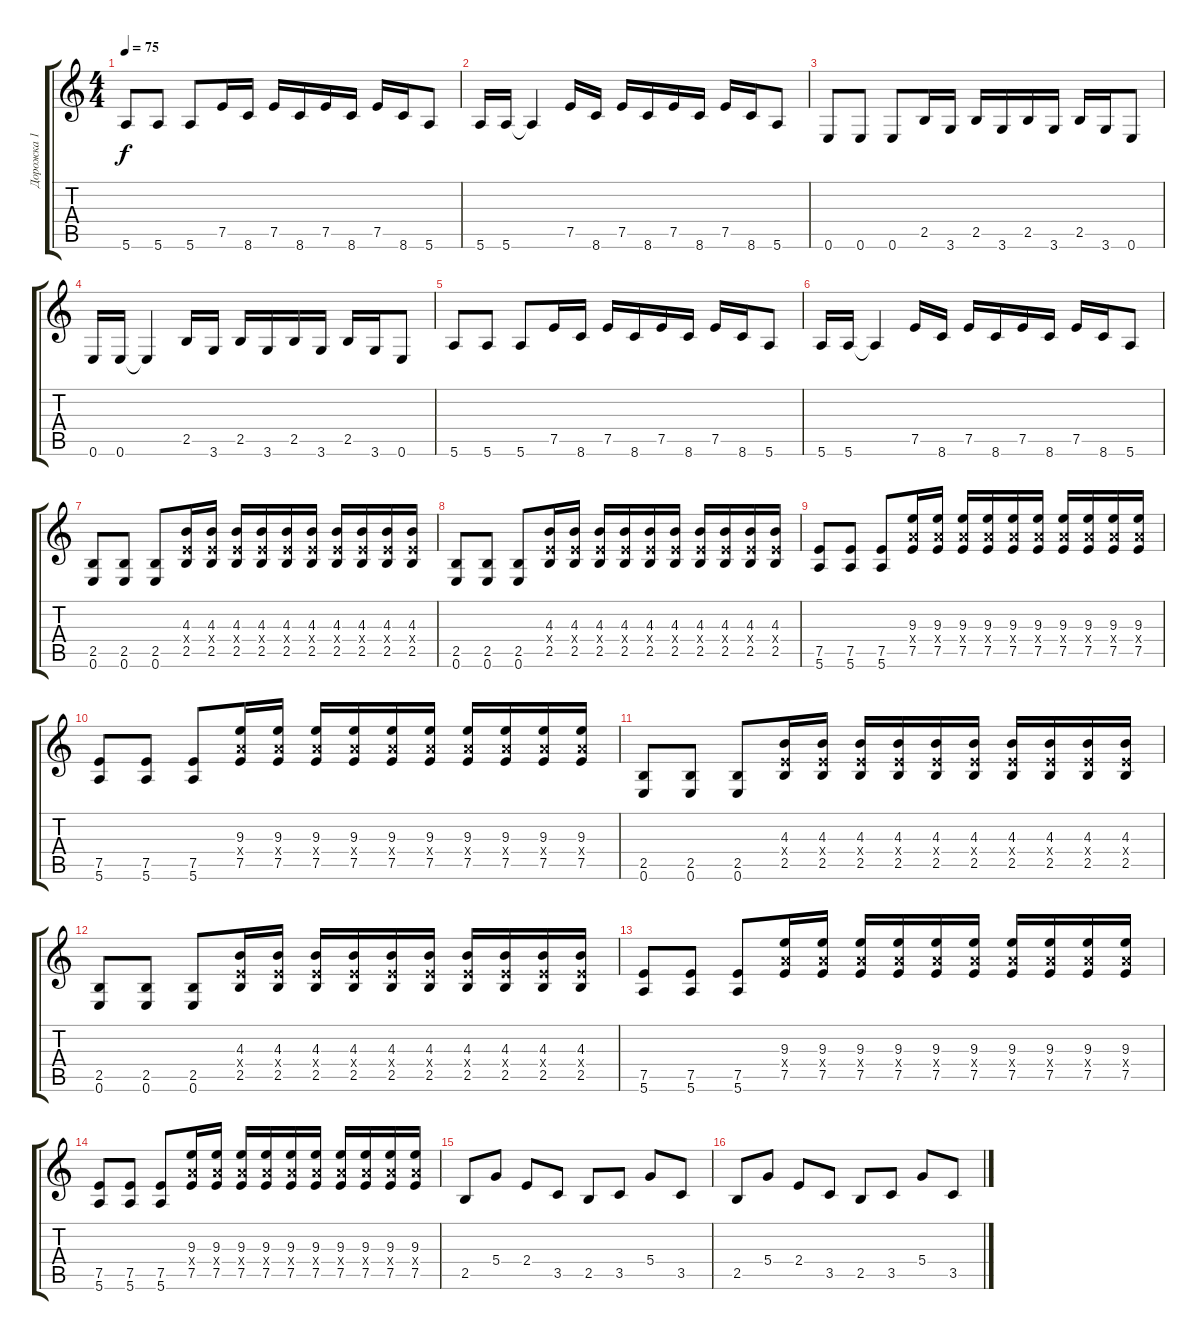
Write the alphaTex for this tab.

\track ("Дорожка 1" "Дорожка 1") {instrument overdrivenguitar}
\staff {score tabs}
\tuning (E4 B3 G3 D3 A2 E2) {hide}
\ts (4 4)
\tempo 75
\clef g2
\ks c
5.6.8{dy f} 5.6.8 5.6.8 7.5.16 8.6.16 7.5.16 8.6.16 7.5.16 8.6.16 7.5.16 8.6.16 5.6.8 |
5.6.16 5.6.16 5.6{t}.4 7.5.16 8.6.16 7.5.16 8.6.16 7.5.16 8.6.16 7.5.16 8.6.16 5.6.8 |
0.6.8 0.6.8 0.6.8 2.5.16 3.6.16 2.5.16 3.6.16 2.5.16 3.6.16 2.5.16 3.6.16 0.6.8 |
0.6.16 0.6.16 0.6{t}.4 2.5.16 3.6.16 2.5.16 3.6.16 2.5.16 3.6.16 2.5.16 3.6.16 0.6.8 |
5.6.8 5.6.8 5.6.8 7.5.16 8.6.16 7.5.16 8.6.16 7.5.16 8.6.16 7.5.16 8.6.16 5.6.8 |
5.6.16 5.6.16 5.6{t}.4 7.5.16 8.6.16 7.5.16 8.6.16 7.5.16 8.6.16 7.5.16 8.6.16 5.6.8 |
(2.5 0.6).8 (2.5 0.6).8 (2.5 0.6).8 (4.3 2.4{x} 2.5).16 (4.3 2.4{x} 2.5).16 (4.3 2.4{x} 2.5).16 (4.3 2.4{x} 2.5).16 (4.3 2.4{x} 2.5).16 (4.3 2.4{x} 2.5).16 (4.3 2.4{x} 2.5).16 (4.3 2.4{x} 2.5).16 (4.3 2.4{x} 2.5).16 (4.3 2.4{x} 2.5).16 |
(2.5 0.6).8 (2.5 0.6).8 (2.5 0.6).8 (4.3 2.4{x} 2.5).16 (4.3 2.4{x} 2.5).16 (4.3 2.4{x} 2.5).16 (4.3 2.4{x} 2.5).16 (4.3 2.4{x} 2.5).16 (4.3 2.4{x} 2.5).16 (4.3 2.4{x} 2.5).16 (4.3 2.4{x} 2.5).16 (4.3 2.4{x} 2.5).16 (4.3 2.4{x} 2.5).16 |
(7.5 5.6).8 (7.5 5.6).8 (7.5 5.6).8 (9.3 7.4{x} 7.5).16 (9.3 7.4{x} 7.5).16 (9.3 7.4{x} 7.5).16 (9.3 7.4{x} 7.5).16 (9.3 7.4{x} 7.5).16 (9.3 7.4{x} 7.5).16 (9.3 7.4{x} 7.5).16 (9.3 7.4{x} 7.5).16 (9.3 7.4{x} 7.5).16 (9.3 7.4{x} 7.5).16 |
(7.5 5.6).8 (7.5 5.6).8 (7.5 5.6).8 (9.3 7.4{x} 7.5).16 (9.3 7.4{x} 7.5).16 (9.3 7.4{x} 7.5).16 (9.3 7.4{x} 7.5).16 (9.3 7.4{x} 7.5).16 (9.3 7.4{x} 7.5).16 (9.3 7.4{x} 7.5).16 (9.3 7.4{x} 7.5).16 (9.3 7.4{x} 7.5).16 (9.3 7.4{x} 7.5).16 |
(2.5 0.6).8 (2.5 0.6).8 (2.5 0.6).8 (4.3 2.4{x} 2.5).16 (4.3 2.4{x} 2.5).16 (4.3 2.4{x} 2.5).16 (4.3 2.4{x} 2.5).16 (4.3 2.4{x} 2.5).16 (4.3 2.4{x} 2.5).16 (4.3 2.4{x} 2.5).16 (4.3 2.4{x} 2.5).16 (4.3 2.4{x} 2.5).16 (4.3 2.4{x} 2.5).16 |
(2.5 0.6).8 (2.5 0.6).8 (2.5 0.6).8 (4.3 2.4{x} 2.5).16 (4.3 2.4{x} 2.5).16 (4.3 2.4{x} 2.5).16 (4.3 2.4{x} 2.5).16 (4.3 2.4{x} 2.5).16 (4.3 2.4{x} 2.5).16 (4.3 2.4{x} 2.5).16 (4.3 2.4{x} 2.5).16 (4.3 2.4{x} 2.5).16 (4.3 2.4{x} 2.5).16 |
(7.5 5.6).8 (7.5 5.6).8 (7.5 5.6).8 (9.3 7.4{x} 7.5).16 (9.3 7.4{x} 7.5).16 (9.3 7.4{x} 7.5).16 (9.3 7.4{x} 7.5).16 (9.3 7.4{x} 7.5).16 (9.3 7.4{x} 7.5).16 (9.3 7.4{x} 7.5).16 (9.3 7.4{x} 7.5).16 (9.3 7.4{x} 7.5).16 (9.3 7.4{x} 7.5).16 |
(7.5 5.6).8 (7.5 5.6).8 (7.5 5.6).8 (9.3 7.4{x} 7.5).16 (9.3 7.4{x} 7.5).16 (9.3 7.4{x} 7.5).16 (9.3 7.4{x} 7.5).16 (9.3 7.4{x} 7.5).16 (9.3 7.4{x} 7.5).16 (9.3 7.4{x} 7.5).16 (9.3 7.4{x} 7.5).16 (9.3 7.4{x} 7.5).16 (9.3 7.4{x} 7.5).16 |
2.5.8 5.4.8 2.4.8 3.5.8 2.5.8 3.5.8 5.4.8 3.5.8 |
2.5.8 5.4.8 2.4.8 3.5.8 2.5.8 3.5.8 5.4.8 3.5.8
